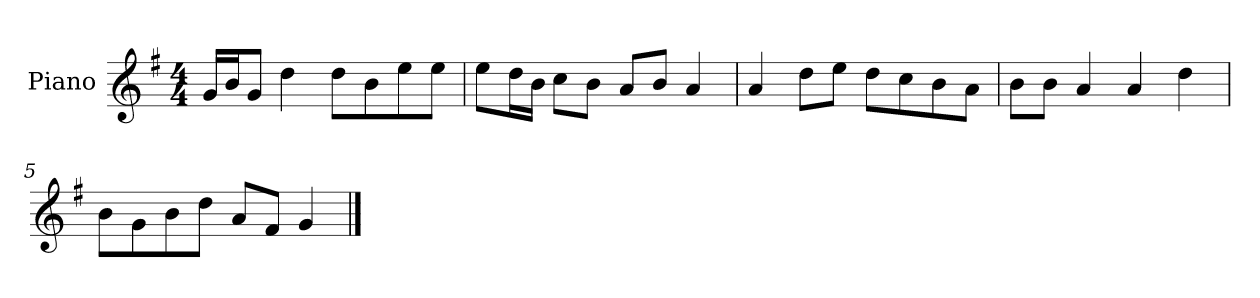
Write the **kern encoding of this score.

**kern
*part1
*staff1
*I"Piano
*I'P-no
*clefG2
*k[f#]
*M4/4
*MM90
=1
16g/LL
16b/J
8g/J
4dd\
8dd\L
8b\
8ee\
8ee\J
=2
8ee\L
16dd\L
16b\JJ
8cc\L
8b\J
8a/L
8b/J
4a/
=3
4a/
8dd\L
8ee\J
8dd\L
8cc\
8b\
8a\J
=4
8b\L
8b\J
4a/
4a/
4dd\
=5
8b\L
8g\
8b\
8dd\J
8a/L
8f#/J
4g/
==
*-
